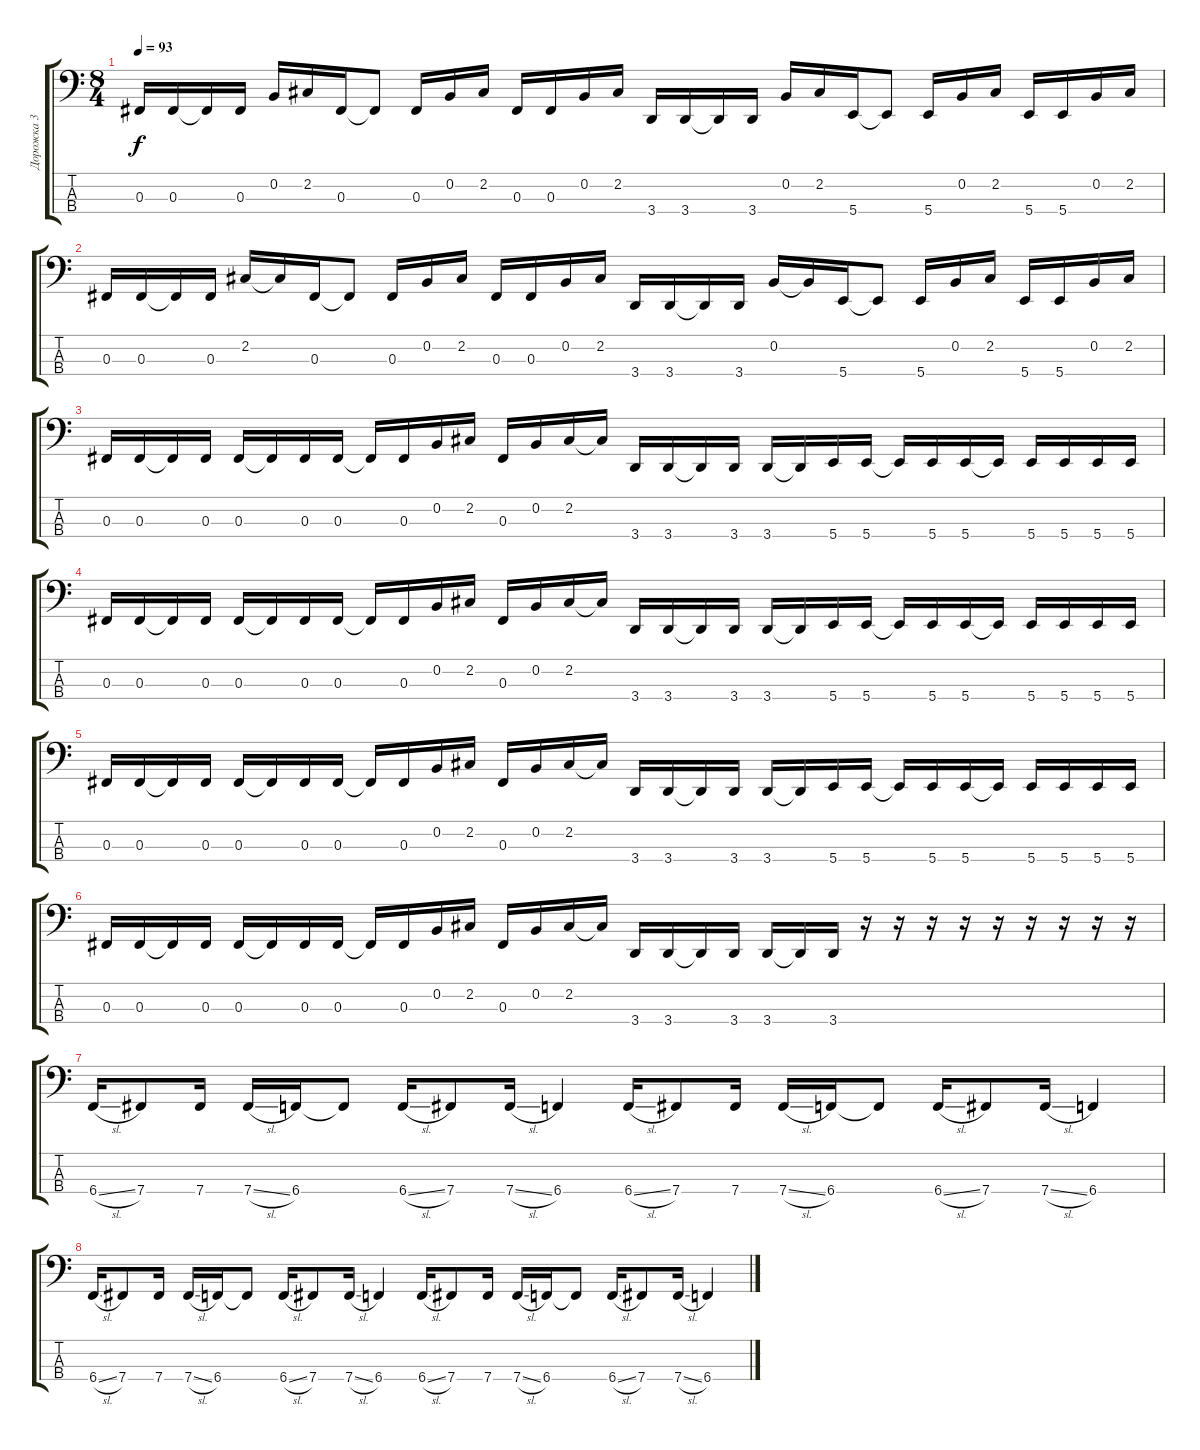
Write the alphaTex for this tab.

\track ("Дорожка 3" "Дорожка 3") {instrument slapbass2}
\staff {score tabs}
\tuning (E2 B1 Gb1 B0) {hide}
\ts (8 4)
\tempo 93
\clef f4
\ks c
0.3.16{dy f} 0.3.16 0.3{t}.16 0.3.16 0.2.16 2.2.16 0.3.16 0.3{t}.8 0.3.16 0.2.16 2.2.16 0.3.16 0.3.16 0.2.16 2.2.16 3.4.16 3.4.16 3.4{t}.16 3.4.16 0.2.16 2.2.16 5.4.16 5.4{t}.8 5.4.16 0.2.16 2.2.16 5.4.16 5.4.16 0.2.16 2.2.16 |
0.3.16 0.3.16 0.3{t}.16 0.3.16 2.2.16 2.2{t}.16 0.3.16 0.3{t}.8 0.3.16 0.2.16 2.2.16 0.3.16 0.3.16 0.2.16 2.2.16 3.4.16 3.4.16 3.4{t}.16 3.4.16 0.2.16 0.2{t}.16 5.4.16 5.4{t}.8 5.4.16 0.2.16 2.2.16 5.4.16 5.4.16 0.2.16 2.2.16 |
0.3.16 0.3.16 0.3{t}.16 0.3.16 0.3.16 0.3{t}.16 0.3.16 0.3.16 0.3{t}.16 0.3.16 0.2.16 2.2.16 0.3.16 0.2.16 2.2.16 2.2{t}.16 3.4.16 3.4.16 3.4{t}.16 3.4.16 3.4.16 3.4{t}.16 5.4.16 5.4.16 5.4{t}.16 5.4.16 5.4.16 5.4{t}.16 5.4.16 5.4.16 5.4.16 5.4.16 |
0.3.16 0.3.16 0.3{t}.16 0.3.16 0.3.16 0.3{t}.16 0.3.16 0.3.16 0.3{t}.16 0.3.16 0.2.16 2.2.16 0.3.16 0.2.16 2.2.16 2.2{t}.16 3.4.16 3.4.16 3.4{t}.16 3.4.16 3.4.16 3.4{t}.16 5.4.16 5.4.16 5.4{t}.16 5.4.16 5.4.16 5.4{t}.16 5.4.16 5.4.16 5.4.16 5.4.16 |
0.3.16 0.3.16 0.3{t}.16 0.3.16 0.3.16 0.3{t}.16 0.3.16 0.3.16 0.3{t}.16 0.3.16 0.2.16 2.2.16 0.3.16 0.2.16 2.2.16 2.2{t}.16 3.4.16 3.4.16 3.4{t}.16 3.4.16 3.4.16 3.4{t}.16 5.4.16 5.4.16 5.4{t}.16 5.4.16 5.4.16 5.4{t}.16 5.4.16 5.4.16 5.4.16 5.4.16 |
0.3.16 0.3.16 0.3{t}.16 0.3.16 0.3.16 0.3{t}.16 0.3.16 0.3.16 0.3{t}.16 0.3.16 0.2.16 2.2.16 0.3.16 0.2.16 2.2.16 2.2{t}.16 3.4.16 3.4.16 3.4{t}.16 3.4.16 3.4.16 3.4{t}.16 3.4.16 r.16 r.16 r.16 r.16 r.16 r.16 r.16 r.16 r.16 |
6.4{sl}.16 7.4.8 7.4.16 7.4{sl}.16 6.4.16 6.4{t}.8 6.4{sl}.16 7.4.8 7.4{sl}.16 6.4.4 6.4{sl}.16 7.4.8 7.4.16 7.4{sl}.16 6.4.16 6.4{t}.8 6.4{sl}.16 7.4.8 7.4{sl}.16 6.4.4 |
6.4{sl}.16 7.4.8 7.4.16 7.4{sl}.16 6.4.16 6.4{t}.8 6.4{sl}.16 7.4.8 7.4{sl}.16 6.4.4 6.4{sl}.16 7.4.8 7.4.16 7.4{sl}.16 6.4.16 6.4{t}.8 6.4{sl}.16 7.4.8 7.4{sl}.16 6.4.4
